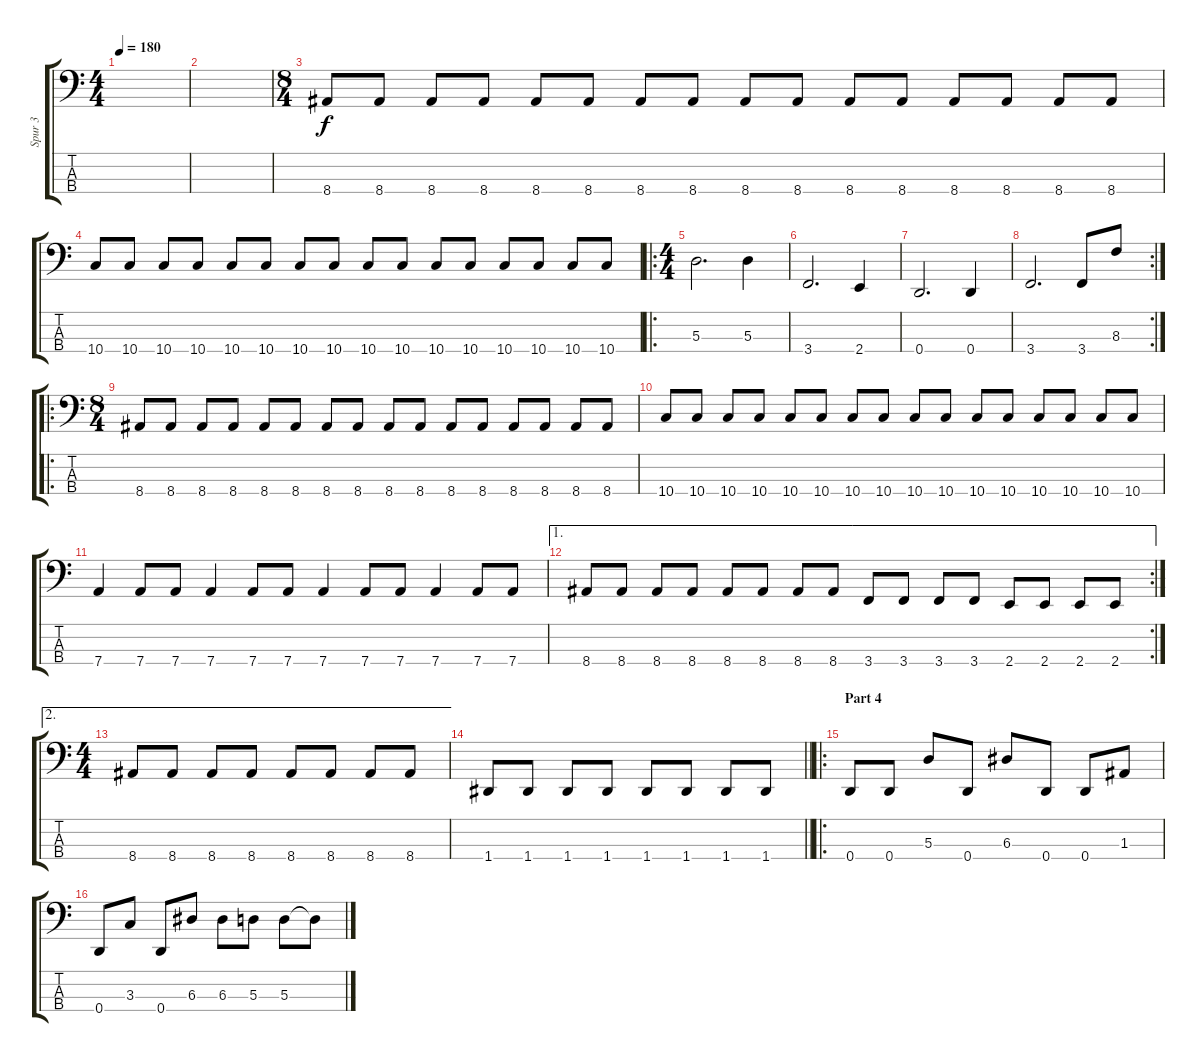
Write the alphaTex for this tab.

\track ("Spur 3" "Spur 3") {instrument electricbasspick}
\staff {score tabs}
\tuning (G2 D2 A1 D1) {hide}
\ts (4 4)
\tempo 180
\clef f4
\ks c
|
|
\ts (8 4)
8.4.8 8.4.8 8.4.8 8.4.8 8.4.8 8.4.8 8.4.8 8.4.8 8.4.8 8.4.8 8.4.8 8.4.8 8.4.8 8.4.8 8.4.8 8.4.8 |
10.4.8 10.4.8 10.4.8 10.4.8 10.4.8 10.4.8 10.4.8 10.4.8 10.4.8 10.4.8 10.4.8 10.4.8 10.4.8 10.4.8 10.4.8 10.4.8 |
\ro
\ts (4 4)
5.3.2{d} 5.3.4 |
3.4.2{d} 2.4.4 |
0.4.2{d} 0.4.4 |
\rc 2
3.4.2{d} 3.4.8 8.3.8 |
\ro
\ts (8 4)
8.4.8 8.4.8 8.4.8 8.4.8 8.4.8 8.4.8 8.4.8 8.4.8 8.4.8 8.4.8 8.4.8 8.4.8 8.4.8 8.4.8 8.4.8 8.4.8 |
10.4.8 10.4.8 10.4.8 10.4.8 10.4.8 10.4.8 10.4.8 10.4.8 10.4.8 10.4.8 10.4.8 10.4.8 10.4.8 10.4.8 10.4.8 10.4.8 |
7.4.4 7.4.8 7.4.8 7.4.4 7.4.8 7.4.8 7.4.4 7.4.8 7.4.8 7.4.4 7.4.8 7.4.8 |
\ae 1
\rc 2
8.4.8 8.4.8 8.4.8 8.4.8 8.4.8 8.4.8 8.4.8 8.4.8 3.4.8 3.4.8 3.4.8 3.4.8 2.4.8 2.4.8 2.4.8 2.4.8 |
\ae 2
\ts (4 4)
8.4.8 8.4.8 8.4.8 8.4.8 8.4.8 8.4.8 8.4.8 8.4.8 |
\barLineRight lightlight
1.4.8 1.4.8 1.4.8 1.4.8 1.4.8 1.4.8 1.4.8 1.4.8 |
\ro
\section ("" "Part 4")
0.4.8 0.4.8 5.3.8 0.4.8 6.3.8 0.4.8 0.4.8 1.3.8 |
0.4.8 3.3.8 0.4.8 6.3.8 6.3.8 5.3.8 5.3.8 5.3{t}.8
